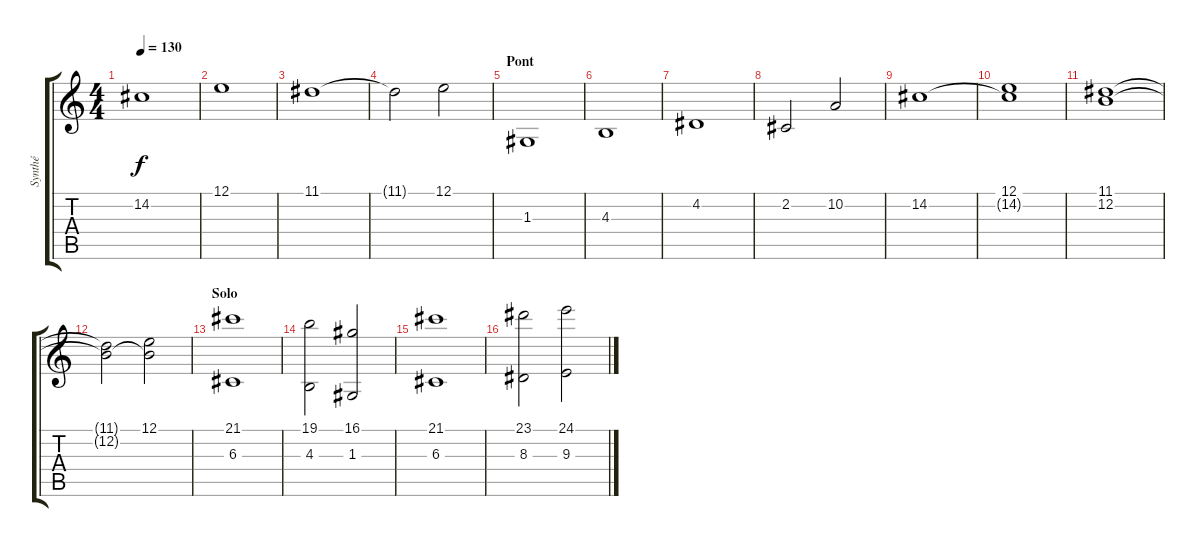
\track ("Synthé" "Synthé") {instrument stringensemble1}
\staff {score tabs}
\tuning (E4 B3 G3 D3 A2 E2) {hide}
\ts (4 4)
\tempo 130
\clef g2
\ks c
14.2.1{dy f} |
12.1.1 |
11.1.1 |
11.1{t}.2 12.1.2 |
\section ("" "Pont")
1.3.1 |
4.3.1 |
4.2.1 |
2.2.2 10.2.2 |
14.2.1 |
(12.1 14.2{t}).1 |
(11.1 12.2).1 |
(11.1{t} 12.2{t}).2 (12.1 12.2{t}).2 |
\section ("" "Solo")
(21.1 6.3).1{volume 16} |
(19.1 4.3).2 (16.1 1.3).2 |
(21.1 6.3).1 |
(23.1 8.3).2 (24.1 9.3).2
